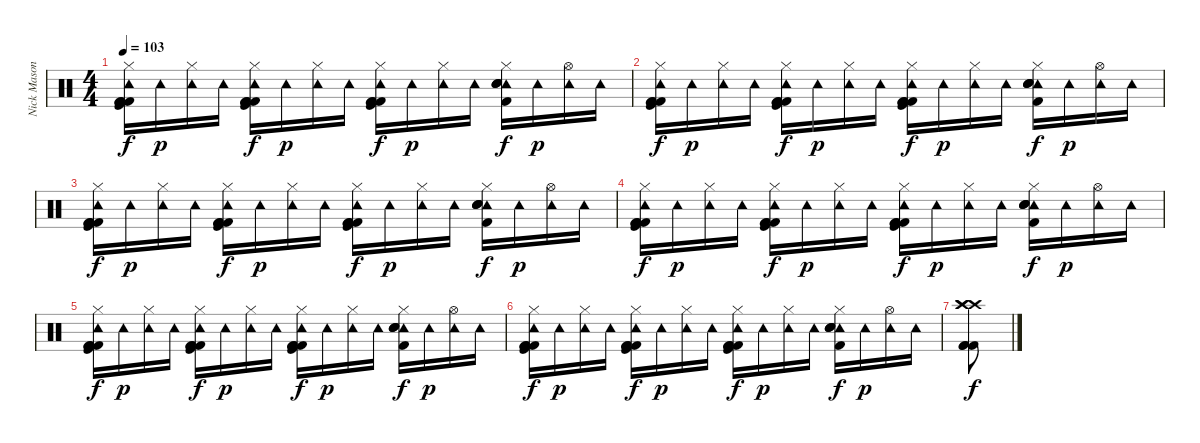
\track ("Nick Mason" "Nick Mason") {instrument percussion}
\staff {score}
\articulation defaults
\ts (4 4)
\tempo 103
\clef neutral
\ks c
("Tambourine (hit)" "Kick (hit)" "Hi-Hat (closed)" "Kick (hit) 2" "Kick (hit) 2" "Kick (hit) 2").16{dy f} "Tambourine (hit)".16{dy p} ("Tambourine (hit)" "Hi-Hat (closed)").16 "Tambourine (hit)".16 ("Tambourine (hit)" "Kick (hit)" "Hi-Hat (closed)" "Kick (hit) 2" "Kick (hit) 2" "Kick (hit) 2").16{dy f} "Tambourine (hit)".16{dy p} ("Tambourine (hit)" "Hi-Hat (closed)").16 "Tambourine (hit)".16 ("Tambourine (hit)" "Kick (hit)" "Hi-Hat (closed)" "Kick (hit) 2" "Kick (hit) 2" "Kick (hit) 2").16{dy f} "Tambourine (hit)".16{dy p} ("Tambourine (hit)" "Hi-Hat (closed)").16 "Tambourine (hit)".16 ("Tambourine (hit)" "Hi-Hat (closed)" "Kick (hit) 2" "Snare (hit) 2" "Snare (hit) 2" "Snare (hit) 2").16{dy f} "Tambourine (hit)".16{dy p} ("Tambourine (hit)" "Hi-Hat (open)").16 "Tambourine (hit)".16 |
("Tambourine (hit)" "Kick (hit)" "Hi-Hat (closed)" "Kick (hit) 2" "Kick (hit) 2" "Kick (hit) 2").16{dy f} "Tambourine (hit)".16{dy p} ("Tambourine (hit)" "Hi-Hat (closed)").16 "Tambourine (hit)".16 ("Tambourine (hit)" "Kick (hit)" "Hi-Hat (closed)" "Kick (hit) 2" "Kick (hit) 2" "Kick (hit) 2").16{dy f} "Tambourine (hit)".16{dy p} ("Tambourine (hit)" "Hi-Hat (closed)").16 "Tambourine (hit)".16 ("Tambourine (hit)" "Kick (hit)" "Hi-Hat (closed)" "Kick (hit) 2" "Kick (hit) 2" "Kick (hit) 2").16{dy f} "Tambourine (hit)".16{dy p} ("Tambourine (hit)" "Hi-Hat (closed)").16 "Tambourine (hit)".16 ("Tambourine (hit)" "Hi-Hat (closed)" "Kick (hit) 2" "Snare (hit) 2" "Snare (hit) 2" "Snare (hit) 2").16{dy f} "Tambourine (hit)".16{dy p} ("Tambourine (hit)" "Hi-Hat (open)").16 "Tambourine (hit)".16 |
("Tambourine (hit)" "Kick (hit)" "Hi-Hat (closed)" "Kick (hit) 2" "Kick (hit) 2" "Kick (hit) 2").16{dy f} "Tambourine (hit)".16{dy p} ("Tambourine (hit)" "Hi-Hat (closed)").16 "Tambourine (hit)".16 ("Tambourine (hit)" "Kick (hit)" "Hi-Hat (closed)" "Kick (hit) 2" "Kick (hit) 2" "Kick (hit) 2").16{dy f} "Tambourine (hit)".16{dy p} ("Tambourine (hit)" "Hi-Hat (closed)").16 "Tambourine (hit)".16 ("Tambourine (hit)" "Kick (hit)" "Hi-Hat (closed)" "Kick (hit) 2" "Kick (hit) 2" "Kick (hit) 2").16{dy f} "Tambourine (hit)".16{dy p} ("Tambourine (hit)" "Hi-Hat (closed)").16 "Tambourine (hit)".16 ("Tambourine (hit)" "Hi-Hat (closed)" "Kick (hit) 2" "Snare (hit) 2" "Snare (hit) 2" "Snare (hit) 2").16{dy f} "Tambourine (hit)".16{dy p} ("Tambourine (hit)" "Hi-Hat (open)").16 "Tambourine (hit)".16 |
("Tambourine (hit)" "Kick (hit)" "Hi-Hat (closed)" "Kick (hit) 2" "Kick (hit) 2" "Kick (hit) 2").16{dy f} "Tambourine (hit)".16{dy p} ("Tambourine (hit)" "Hi-Hat (closed)").16 "Tambourine (hit)".16 ("Tambourine (hit)" "Kick (hit)" "Hi-Hat (closed)" "Kick (hit) 2" "Kick (hit) 2" "Kick (hit) 2").16{dy f} "Tambourine (hit)".16{dy p} ("Tambourine (hit)" "Hi-Hat (closed)").16 "Tambourine (hit)".16 ("Tambourine (hit)" "Kick (hit)" "Hi-Hat (closed)" "Kick (hit) 2" "Kick (hit) 2" "Kick (hit) 2").16{dy f} "Tambourine (hit)".16{dy p} ("Tambourine (hit)" "Hi-Hat (closed)").16 "Tambourine (hit)".16 ("Tambourine (hit)" "Hi-Hat (closed)" "Kick (hit) 2" "Snare (hit) 2" "Snare (hit) 2" "Snare (hit) 2").16{dy f} "Tambourine (hit)".16{dy p} ("Tambourine (hit)" "Hi-Hat (open)").16 "Tambourine (hit)".16 |
("Tambourine (hit)" "Kick (hit)" "Hi-Hat (closed)" "Kick (hit) 2" "Kick (hit) 2" "Kick (hit) 2").16{dy f} "Tambourine (hit)".16{dy p} ("Tambourine (hit)" "Hi-Hat (closed)").16 "Tambourine (hit)".16 ("Tambourine (hit)" "Kick (hit)" "Hi-Hat (closed)" "Kick (hit) 2" "Kick (hit) 2" "Kick (hit) 2").16{dy f} "Tambourine (hit)".16{dy p} ("Tambourine (hit)" "Hi-Hat (closed)").16 "Tambourine (hit)".16 ("Tambourine (hit)" "Kick (hit)" "Hi-Hat (closed)" "Kick (hit) 2" "Kick (hit) 2" "Kick (hit) 2").16{dy f} "Tambourine (hit)".16{dy p} ("Tambourine (hit)" "Hi-Hat (closed)").16 "Tambourine (hit)".16 ("Tambourine (hit)" "Hi-Hat (closed)" "Kick (hit) 2" "Snare (hit) 2" "Snare (hit) 2" "Snare (hit) 2").16{dy f} "Tambourine (hit)".16{dy p} ("Tambourine (hit)" "Hi-Hat (open)").16 "Tambourine (hit)".16 |
("Tambourine (hit)" "Kick (hit)" "Hi-Hat (closed)" "Kick (hit) 2" "Kick (hit) 2" "Kick (hit) 2").16{dy f} "Tambourine (hit)".16{dy p} ("Tambourine (hit)" "Hi-Hat (closed)").16 "Tambourine (hit)".16 ("Tambourine (hit)" "Kick (hit)" "Hi-Hat (closed)" "Kick (hit) 2" "Kick (hit) 2" "Kick (hit) 2").16{dy f} "Tambourine (hit)".16{dy p} ("Tambourine (hit)" "Hi-Hat (closed)").16 "Tambourine (hit)".16 ("Tambourine (hit)" "Kick (hit)" "Hi-Hat (closed)" "Kick (hit) 2" "Kick (hit) 2" "Kick (hit) 2").16{dy f} "Tambourine (hit)".16{dy p} ("Tambourine (hit)" "Hi-Hat (closed)").16 "Tambourine (hit)".16 ("Tambourine (hit)" "Hi-Hat (closed)" "Kick (hit) 2" "Snare (hit) 2" "Snare (hit) 2" "Snare (hit) 2").16{dy f} "Tambourine (hit)".16{dy p} ("Tambourine (hit)" "Hi-Hat (open)").16 "Tambourine (hit)".16 |
("Crash high (hit)" "Crash high (hit)" "Crash high (hit)" "Kick (hit) 2" "Kick (hit) 2" "Kick (hit) 2").8{dy f}
